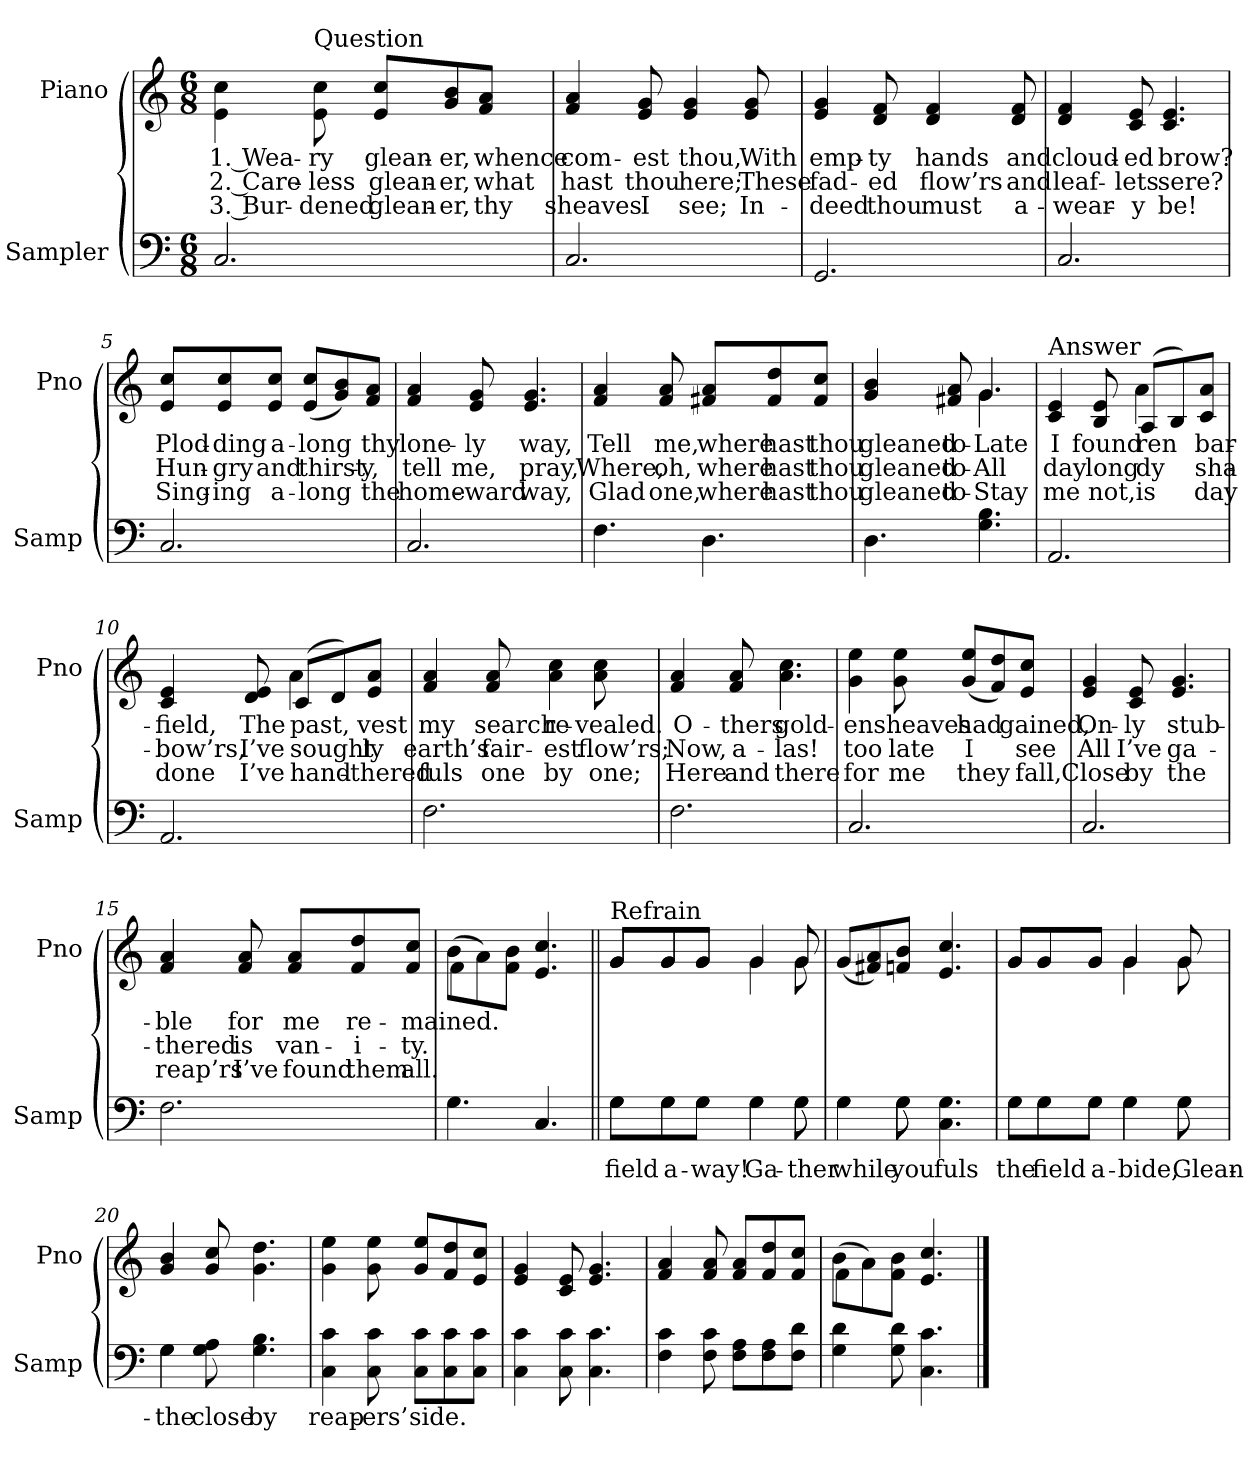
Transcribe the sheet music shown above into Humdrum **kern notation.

**kern	**text	**kern	**text	**text	**text
*part2	*part2	*part1	*part1	*part1	*part1
*staff2	*staff2	*staff1	*staff1	*staff1	*staff1
*I"Sampler	*	*I"Piano	*	*	*
*I'Samp	*	*I'Pno	*	*	*
*clefF4	*	*clefG2	*	*	*
*M6/8	*	*M6/8	*	*	*
=1	=1	=1	=1	=1	=1
2.C	.	4e\ 4cc\	1. Wea-	2. Care-	3. Bur-
!	!	!LO:TX:t=Question	!	!	!
.	.	8e\ 8cc\	-ry	-less	-dened
.	.	8e/ 8cc/L	glean-	glean-	glean-
.	.	8g/ 8b/	-er,	-er,	-er,
.	.	8f/ 8a/J	whence	what	thy
=2	=2	=2	=2	=2	=2
2.C	.	4f 4a	com-	hast	sheaves
.	.	8e 8g	-est	thou	I
.	.	4e 4g	thou,	here;	see;
.	.	8e 8g	With	These	In-
=3	=3	=3	=3	=3	=3
2.GG	.	4e 4g	emp-	fad-	-deed
.	.	8d 8f	-ty	-ed	thou
.	.	4d 4f	hands	flow’rs	must
.	.	8d 8f	and	and	a-
=4	=4	=4	=4	=4	=4
2.C	.	4d 4f	cloud-	leaf-	-wear-
.	.	8c 8e	-ed	-lets	-y
.	.	4.c 4.e	brow?	sere?	be!
=5	=5	=5	=5	=5	=5
2.C	.	8e/ 8cc/L	Plod-	Hun-	Sing-
.	.	8e/ 8cc/	-ding	-gry	-ing
.	.	8e/ 8cc/J	a-	and	a-
.	.	(8e/ 8cc/L	-long	thirst-	-long
.	.	8g/ 8b/)	.	.	.
.	.	8f/ 8a/J	thy	-y,	the
=6	=6	=6	=6	=6	=6
2.C	.	4f 4a	lone-	tell	home-
.	.	8e 8g	-ly	me,	-ward
.	.	4.e 4.g	way,	pray,	way,
=7	=7	=7	=7	=7	=7
4.F	.	4f 4a	Tell	Where,	Glad
.	.	8f 8a	me,	oh,	one,
4.D	.	8f#X/ 8a/L	where	where	where
.	.	8f#/ 8dd/	hast	hast	hast
.	.	8f#/ 8cc/J	thou	thou	thou
=8	=8	=8	=8	=8	=8
*	*	*^	*	*	*
4.D	.	4g 4b	4.ryy	gleaned	gleaned	gleaned
.	.	8f#X 8a	.	to-	to-	to-
4.G 4.B	.	4.g/	4.g	Late	All	Stay
=9	=9	=9	=9	=9	=9	=9
!	!	!LO:TX:t=Answer	!	!	!	!
2.AA	.	4c 4e	4.ryy	I	day	me
.	.	8B 8e	.	found	long	not,
.	.	(8A/L	4a	-ren	-dy	is
.	.	8B/)	.	.	.	.
.	.	8c/ 8a/J	8ryy	bar-	sha-	day
=10	=10	=10	=10	=10	=10	=10
2.AA	.	4c 4e	4.ryy	field,	bow’rs,	done
.	.	8d 8e	.	The	I’ve	I’ve
.	.	(8c/L	4a	past,	sought	hand-
.	.	8d/)	.	.	.	.
.	.	8e/ 8a/J	8ryy	-vest	-ly	-thered
*	*	*v	*v	*	*	*
=11	=11	=11	=11	=11	=11
2.F	.	4f 4a	my	earth’s	-fuls
.	.	8f 8a	search	fair-	one
.	.	4a 4cc	re-	-est	by
.	.	8a 8cc	-vealed.	flow’rs;	one;
=12	=12	=12	=12	=12	=12
2.F	.	4f 4a	O-	Now,	Here
.	.	8f 8a	-thers	a-	and
.	.	4.a 4.cc	gold-	-las!	there
=13	=13	=13	=13	=13	=13
2.C	.	4g 4ee	-en	too	for
.	.	8g 8ee	sheaves	late	me
.	.	(8g/ 8ee/L	had	I	they
.	.	8f/ 8dd/)	.	.	.
.	.	8e/ 8cc/J	gained,	see	fall,
=14	=14	=14	=14	=14	=14
2.C	.	4e 4g	On-	All	Close
.	.	8c 8e	-ly	I’ve	by
.	.	4.e 4.g	stub-	ga-	the
=15	=15	=15	=15	=15	=15
2.F	.	4f 4a	-ble	-thered	reap’rs
.	.	8f 8a	for	is	I’ve
.	.	8f/ 8a/L	me	van-	found
.	.	8f/ 8dd/	re-	-i-	them
.	.	8f/ 8cc/J	-mained.	-ty.	all.
=16	=16	=16	=16	=16	=16
*	*	*^	*	*	*
4.G	.	(8b\L	4f	.	.	.
.	.	8a\)	.	.	.	.
.	.	8f\ 8b\J	2ryy	.	.	.
4.C	.	4.e 4.cc	.	.	.	.
=17||	=17||	=17||	=17||	=17||	=17||	=17||
*^	*	*	*	*	*	*
!	!	!	!LO:TX:t=Refrain	!	!	!	!
8G\L	8G\L	field	8g/L	8g/L	.	.	.
8G\	8G\	a-	8g/	8g/	.	.	.
8G\J	8G\J	-way!	8g/J	8g/J	.	.	.
4G\	4G	Ga-	4g/	4g	.	.	.
8G\	8G	-ther	8g/	8g	.	.	.
*	*	*	*v	*v	*	*	*
=18	=18	=18	=18	=18	=18	=18
4G\	4G	while	(8g/L	.	.	.
.	.	.	8f#X/ 8a/)	.	.	.
8G\	8G	you	8fn/ 8b/J	.	.	.
4.C 4.G	4.ryy	-fuls	4.e 4.cc	.	.	.
=19	=19	=19	=19	=19	=19	=19
*	*	*	*^	*	*	*
8G\L	8G\L	the	8g/L	8g/L	.	.	.
8G\	8G\	field	8g/	8g/	.	.	.
8G\J	8G\J	a-	8g/J	8g/J	.	.	.
4G\	4G	-bide,	4g/	4g	.	.	.
8G\	8G	Glean-	8g/	8g	.	.	.
*	*	*	*v	*v	*	*	*
=20	=20	=20	=20	=20	=20	=20
4G\	4G	the	4g 4b	.	.	.
8G 8A	2ryy	close	8g 8cc	.	.	.
4.G 4.B	.	by	4.g 4.dd	.	.	.
*v	*v	*	*	*	*	*
=21	=21	=21	=21	=21	=21
4C 4c	reap-	4g 4ee	.	.	.
8C 8c	-ers’	8g 8ee	.	.	.
8C\ 8c\L	side.	8g/ 8ee/L	.	.	.
8C\ 8c\	.	8f/ 8dd/	.	.	.
8C\ 8c\J	.	8e/ 8cc/J	.	.	.
=22	=22	=22	=22	=22	=22
4C 4c	.	4e 4g	.	.	.
8C 8c	.	8c 8e	.	.	.
4.C 4.c	.	4.e 4.g	.	.	.
=23	=23	=23	=23	=23	=23
4F 4c	.	4f 4a	.	.	.
8F 8c	.	8f 8a	.	.	.
8F\ 8A\L	.	8f/ 8a/L	.	.	.
8F\ 8A\	.	8f/ 8dd/	.	.	.
8F\ 8d\J	.	8f/ 8cc/J	.	.	.
=24	=24	=24	=24	=24	=24
*	*	*^	*	*	*
4G 4d	.	(8b\L	4f	.	.	.
.	.	8a\)	.	.	.	.
8G 8d	.	8f\ 8b\J	2ryy	.	.	.
4.C 4.c	.	4.e 4.cc	.	.	.	.
*	*	*v	*v	*	*	*
==	==	==	==	==	==
*-	*-	*-	*-	*-	*-
